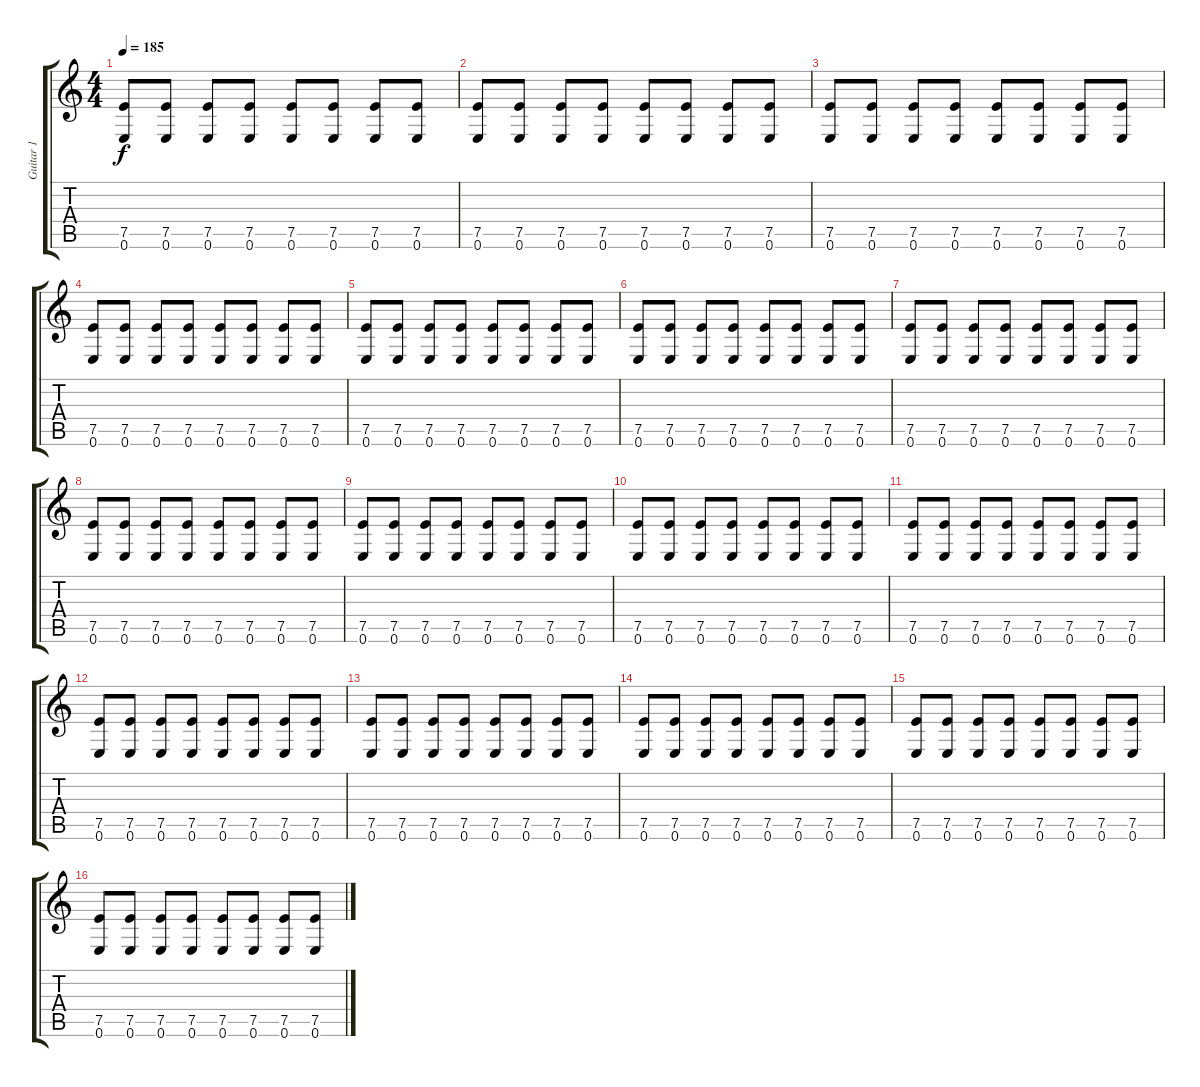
\track ("Guitar 1" "Guitar 1") {instrument distortionguitar}
\staff {score tabs}
\tuning (E4 B3 G3 D3 A2 E2) {hide}
\ts (4 4)
\tempo 185
\clef g2
\ks c
(7.5 0.6).8{dy f} (7.5 0.6).8 (7.5 0.6).8 (7.5 0.6).8 (7.5 0.6).8 (7.5 0.6).8 (7.5 0.6).8 (7.5 0.6).8 |
(7.5 0.6).8 (7.5 0.6).8 (7.5 0.6).8 (7.5 0.6).8 (7.5 0.6).8 (7.5 0.6).8 (7.5 0.6).8 (7.5 0.6).8 |
(7.5 0.6).8 (7.5 0.6).8 (7.5 0.6).8 (7.5 0.6).8 (7.5 0.6).8 (7.5 0.6).8 (7.5 0.6).8 (7.5 0.6).8 |
(7.5 0.6).8 (7.5 0.6).8 (7.5 0.6).8 (7.5 0.6).8 (7.5 0.6).8 (7.5 0.6).8 (7.5 0.6).8 (7.5 0.6).8 |
(7.5 0.6).8 (7.5 0.6).8 (7.5 0.6).8 (7.5 0.6).8 (7.5 0.6).8 (7.5 0.6).8 (7.5 0.6).8 (7.5 0.6).8 |
(7.5 0.6).8 (7.5 0.6).8 (7.5 0.6).8 (7.5 0.6).8 (7.5 0.6).8 (7.5 0.6).8 (7.5 0.6).8 (7.5 0.6).8 |
(7.5 0.6).8 (7.5 0.6).8 (7.5 0.6).8 (7.5 0.6).8 (7.5 0.6).8 (7.5 0.6).8 (7.5 0.6).8 (7.5 0.6).8 |
(7.5 0.6).8 (7.5 0.6).8 (7.5 0.6).8 (7.5 0.6).8 (7.5 0.6).8 (7.5 0.6).8 (7.5 0.6).8 (7.5 0.6).8 |
(7.5 0.6).8 (7.5 0.6).8 (7.5 0.6).8 (7.5 0.6).8 (7.5 0.6).8 (7.5 0.6).8 (7.5 0.6).8 (7.5 0.6).8 |
(7.5 0.6).8 (7.5 0.6).8 (7.5 0.6).8 (7.5 0.6).8 (7.5 0.6).8 (7.5 0.6).8 (7.5 0.6).8 (7.5 0.6).8 |
(7.5 0.6).8 (7.5 0.6).8 (7.5 0.6).8 (7.5 0.6).8 (7.5 0.6).8 (7.5 0.6).8 (7.5 0.6).8 (7.5 0.6).8 |
(7.5 0.6).8 (7.5 0.6).8 (7.5 0.6).8 (7.5 0.6).8 (7.5 0.6).8 (7.5 0.6).8 (7.5 0.6).8 (7.5 0.6).8 |
(7.5 0.6).8 (7.5 0.6).8 (7.5 0.6).8 (7.5 0.6).8 (7.5 0.6).8 (7.5 0.6).8 (7.5 0.6).8 (7.5 0.6).8 |
(7.5 0.6).8 (7.5 0.6).8 (7.5 0.6).8 (7.5 0.6).8 (7.5 0.6).8 (7.5 0.6).8 (7.5 0.6).8 (7.5 0.6).8 |
(7.5 0.6).8 (7.5 0.6).8 (7.5 0.6).8 (7.5 0.6).8 (7.5 0.6).8 (7.5 0.6).8 (7.5 0.6).8 (7.5 0.6).8 |
(7.5 0.6).8 (7.5 0.6).8 (7.5 0.6).8 (7.5 0.6).8 (7.5 0.6).8 (7.5 0.6).8 (7.5 0.6).8 (7.5 0.6).8
